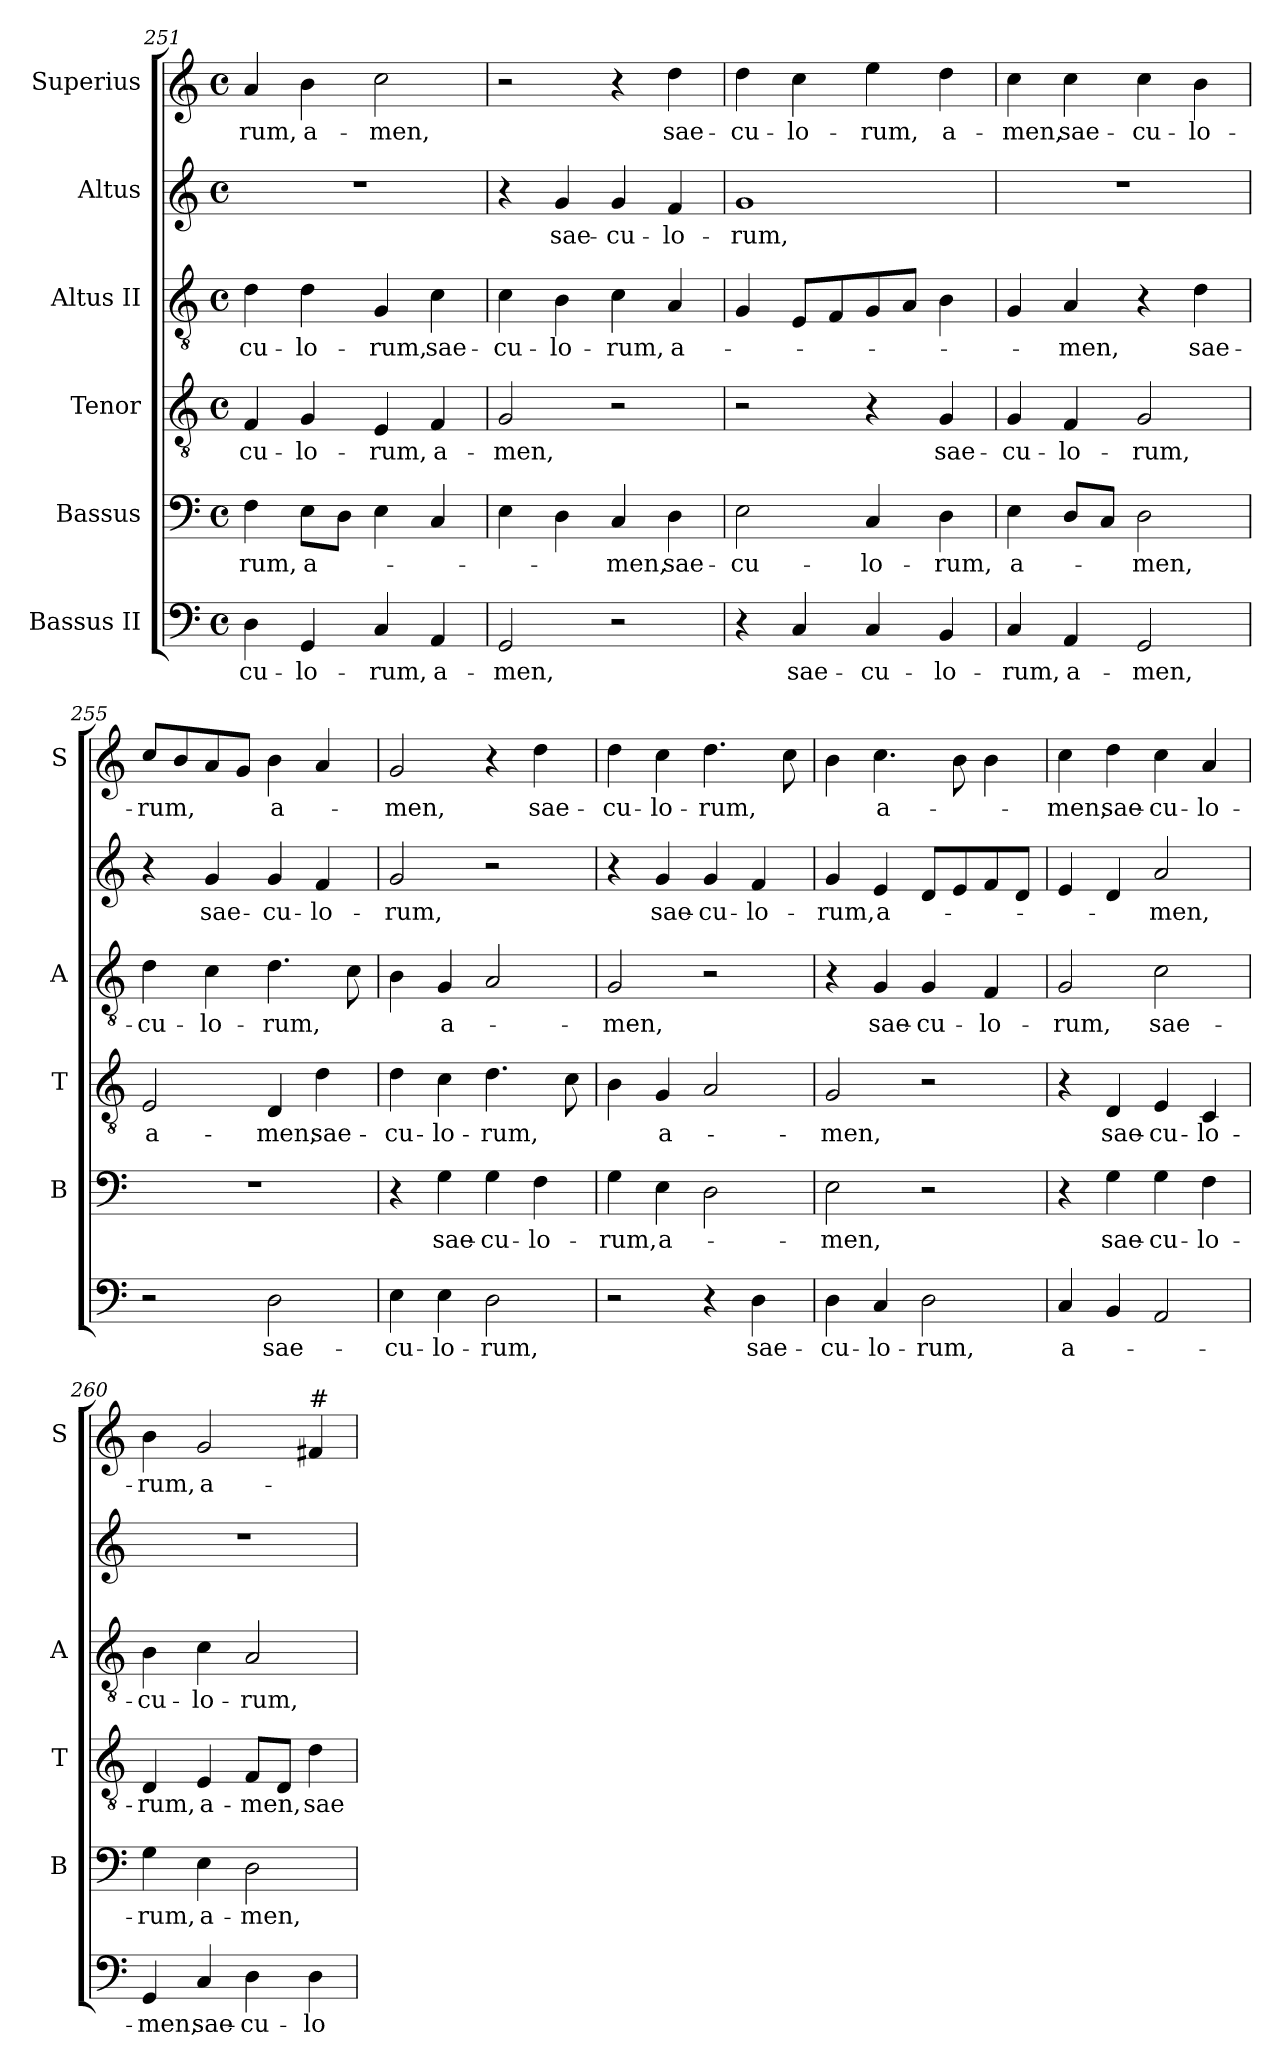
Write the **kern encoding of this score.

**kern	**text	**kern	**text	**kern	**text	**kern	**text	**kern	**text	**kern	**text
*part6	*part6	*part5	*part5	*part4	*part4	*part3	*part3	*part2	*part2	*part1	*part1
*staff6	*staff6	*staff5	*staff5	*staff4	*staff4	*staff3	*staff3	*staff2	*staff2	*staff1	*staff1
*I"Bassus II	*	*I"Bassus	*	*I"Tenor	*	*I"Altus II	*	*I"Altus	*	*I"Superius	*
*	*	*I'B	*	*I'T	*	*I'A	*	*	*	*I'S	*
*clefF4	*	*clefF4	*	*clefGv2	*	*clefGv2	*	*clefG2	*	*clefG2	*
*	*	*	*	*ITrd7c12	*	*	*	*	*	*	*
*k[]	*	*k[]	*	*k[]	*	*k[]	*	*k[]	*	*k[]	*
*C:	*	*C:	*	*C:	*	*C:	*	*C:	*	*C:	*
*M4/4	*	*M4/4	*	*M4/4	*	*M4/4	*	*M4/4	*	*M4/4	*
*met(c)	*	*met(c)	*	*met(c)	*	*met(c)	*	*met(c)	*	*met(c)	*
=251	=251	=251	=251	=251	=251	=251	=251	=251	=251	=251	=251
!	!LO:LY:b	!	!LO:LY:b	!	!LO:LY:b	!	!LO:LY:b	!	!	!	!LO:LY:b
4D\	-cu-	4F\	-rum,	4FF/	-cu-	4d\	-cu-	1r	.	4a/	-rum,
!	!LO:LY:b	!	!LO:LY:b	!	!LO:LY:b	!	!LO:LY:b	!	!	!	!LO:LY:b
4GG/	-lo-	8E\L	a-	4GG/	-lo-	4d\	-lo-	.	.	4b\	a-
.	.	8D\J	.	.	.	.	.	.	.	.	.
!	!LO:LY:b	!	!	!	!LO:LY:b	!	!LO:LY:b	!	!	!	!LO:LY:b
4C/	-rum,	4E\	.	4EE/	-rum,	4G/	-rum,	.	.	2cc\	-men,
!	!LO:LY:b	!	!	!	!LO:LY:b	!	!LO:LY:b	!	!	!	!
4AA/	a-	4C/	.	4FF/	a-	4c\	sae-	.	.	.	.
!!LO:LB:g=z
=252	=252	=252	=252	=252	=252	=252	=252	=252	=252	=252	=252
!	!LO:LY:b	!	!	!	!LO:LY:b	!	!LO:LY:b	!	!	!	!
2GG/	-men,	4E\	.	2GG/	-men,	4c\	-cu-	4r	.	2r	.
!	!	!	!	!	!	!	!LO:LY:b	!	!LO:LY:b	!	!
.	.	4D\	.	.	.	4B\	-lo-	4g/	sae-	.	.
!	!	!	!LO:LY:b	!	!	!	!LO:LY:b	!	!LO:LY:b	!	!
2r	.	4C/	-men,	2r	.	4c\	-rum,	4g/	-cu-	4r	.
!	!	!	!LO:LY:b	!	!	!	!LO:LY:b	!	!LO:LY:b	!	!LO:LY:b
.	.	4D\	sae-	.	.	4A/	a-	4f/	-lo-	4dd\	sae-
=253	=253	=253	=253	=253	=253	=253	=253	=253	=253	=253	=253
!	!	!	!LO:LY:b	!	!	!	!	!	!LO:LY:b	!	!LO:LY:b
4r	.	2E\	-cu-	2r	.	4G/	.	1g	-rum,	4dd\	-cu-
!	!LO:LY:b	!	!	!	!	!	!	!	!	!	!LO:LY:b
4C/	sae-	.	.	.	.	8E/L	.	.	.	4cc\	-lo-
.	.	.	.	.	.	8F/	.	.	.	.	.
!	!LO:LY:b	!	!LO:LY:b	!	!	!	!	!	!	!	!LO:LY:b
4C/	-cu-	4C/	-lo-	4r	.	8G/	.	.	.	4ee\	-rum,
.	.	.	.	.	.	8A/J	.	.	.	.	.
!	!LO:LY:b	!	!LO:LY:b	!	!LO:LY:b	!	!	!	!	!	!LO:LY:b
4BB/	-lo-	4D\	-rum,	4GG/	sae-	4B\	.	.	.	4dd\	a-
=254	=254	=254	=254	=254	=254	=254	=254	=254	=254	=254	=254
!	!LO:LY:b	!	!LO:LY:b	!	!LO:LY:b	!	!	!	!	!	!LO:LY:b
4C/	-rum,	4E\	a-	4GG/	-cu-	4G/	.	1r	.	4cc\	-men,
!	!LO:LY:b	!	!	!	!LO:LY:b	!	!LO:LY:b	!	!	!	!LO:LY:b
4AA/	a-	8D/L	.	4FF/	-lo-	4A/	-men,	.	.	4cc\	sae-
.	.	8C/J	.	.	.	.	.	.	.	.	.
!	!LO:LY:b	!	!LO:LY:b	!	!LO:LY:b	!	!	!	!	!	!LO:LY:b
2GG/	-men,	2D\	-men,	2GG/	-rum,	4r	.	.	.	4cc\	-cu-
!	!	!	!	!	!	!	!LO:LY:b	!	!	!	!LO:LY:b
.	.	.	.	.	.	4d\	sae-	.	.	4b\	-lo-
=255	=255	=255	=255	=255	=255	=255	=255	=255	=255	=255	=255
!	!	!	!	!	!LO:LY:b	!	!LO:LY:b	!	!	!	!LO:LY:b
2r	.	1r	.	2EE/	a-	4d\	-cu-	4r	.	8cc/L	-rum,
.	.	.	.	.	.	.	.	.	.	8b/	.
!	!	!	!	!	!	!	!LO:LY:b	!	!LO:LY:b	!	!
.	.	.	.	.	.	4c\	-lo-	4g/	sae-	8a/	.
.	.	.	.	.	.	.	.	.	.	8g/J	.
!	!LO:LY:b	!	!	!	!LO:LY:b	!	!LO:LY:b	!	!LO:LY:b	!	!LO:LY:b
2D\	sae-	.	.	4DD/	-men,	4.d\	-rum,	4g/	-cu-	4b\	a-
!	!	!	!	!	!LO:LY:b	!	!	!	!LO:LY:b	!	!
.	.	.	.	4D\	sae-	.	.	4f/	-lo-	4a/	.
.	.	.	.	.	.	8c\	.	.	.	.	.
=256	=256	=256	=256	=256	=256	=256	=256	=256	=256	=256	=256
!	!LO:LY:b	!	!	!	!LO:LY:b	!	!	!	!LO:LY:b	!	!LO:LY:b
4E\	-cu-	4r	.	4D\	-cu-	4B\	.	2g/	-rum,	2g/	-men,
!	!LO:LY:b	!	!LO:LY:b	!	!LO:LY:b	!	!LO:LY:b	!	!	!	!
4E\	-lo-	4G\	sae-	4C\	-lo-	4G/	a-	.	.	.	.
!	!LO:LY:b	!	!LO:LY:b	!	!LO:LY:b	!	!	!	!	!	!
2D\	-rum,	4G\	-cu-	4.D\	-rum,	2A/	.	2r	.	4r	.
!	!	!	!LO:LY:b	!	!	!	!	!	!	!	!LO:LY:b
.	.	4F\	-lo-	.	.	.	.	.	.	4dd\	sae-
.	.	.	.	8C\	.	.	.	.	.	.	.
!!LO:PB:g=z
=257	=257	=257	=257	=257	=257	=257	=257	=257	=257	=257	=257
!	!	!	!LO:LY:b	!	!	!	!LO:LY:b	!	!	!	!LO:LY:b
2r	.	4G\	-rum,	4BB\	.	2G/	-men,	4r	.	4dd\	-cu-
!	!	!	!LO:LY:b	!	!LO:LY:b	!	!	!	!LO:LY:b	!	!LO:LY:b
.	.	4E\	a-	4GG/	a-	.	.	4g/	sae-	4cc\	-lo-
!	!	!	!	!	!	!	!	!	!LO:LY:b	!	!LO:LY:b
4r	.	2D\	.	2AA/	.	2r	.	4g/	-cu-	4.dd\	-rum,
!	!LO:LY:b	!	!	!	!	!	!	!	!LO:LY:b	!	!
4D\	sae-	.	.	.	.	.	.	4f/	-lo-	.	.
.	.	.	.	.	.	.	.	.	.	8cc\	.
=258	=258	=258	=258	=258	=258	=258	=258	=258	=258	=258	=258
!	!LO:LY:b	!	!LO:LY:b	!	!LO:LY:b	!	!	!	!LO:LY:b	!	!
4D\	-cu-	2E\	-men,	2GG/	-men,	4r	.	4g/	-rum,	4b\	.
!	!LO:LY:b	!	!	!	!	!	!LO:LY:b	!	!LO:LY:b	!	!LO:LY:b
4C/	-lo-	.	.	.	.	4G/	sae-	4e/	a-	4.cc\	a-
!	!LO:LY:b	!	!	!	!	!	!LO:LY:b	!	!	!	!
2D\	-rum,	2r	.	2r	.	4G/	-cu-	8d/L	.	.	.
.	.	.	.	.	.	.	.	8e/	.	8b\	.
!	!	!	!	!	!	!	!LO:LY:b	!	!	!	!
.	.	.	.	.	.	4F/	-lo-	8f/	.	4b\	.
.	.	.	.	.	.	.	.	8d/J	.	.	.
=259	=259	=259	=259	=259	=259	=259	=259	=259	=259	=259	=259
!	!LO:LY:b	!	!	!	!	!	!LO:LY:b	!	!	!	!LO:LY:b
4C/	a-	4r	.	4r	.	2G/	-rum,	4e/	.	4cc\	-men,
!	!	!	!LO:LY:b	!	!LO:LY:b	!	!	!	!	!	!LO:LY:b
4BB/	.	4G\	sae-	4DD/	sae-	.	.	4d/	.	4dd\	sae-
!	!	!	!LO:LY:b	!	!LO:LY:b	!	!LO:LY:b	!	!LO:LY:b	!	!LO:LY:b
2AA/	.	4G\	-cu-	4EE/	-cu-	2c\	sae-	2a/	-men,	4cc\	-cu-
!	!	!	!LO:LY:b	!	!LO:LY:b	!	!	!	!	!	!LO:LY:b
.	.	4F\	-lo-	4CC/	-lo-	.	.	.	.	4a/	-lo-
=260	=260	=260	=260	=260	=260	=260	=260	=260	=260	=260	=260
!	!LO:LY:b	!	!LO:LY:b	!	!LO:LY:b	!	!LO:LY:b	!	!	!	!LO:LY:b
4GG/	-men,	4G\	-rum,	4DD/	-rum,	4B\	-cu-	1r	.	4b\	-rum,
!	!LO:LY:b	!	!LO:LY:b	!	!LO:LY:b	!	!LO:LY:b	!	!	!	!LO:LY:b
4C/	sae-	4E\	a-	4EE/	a-	4c\	-lo-	.	.	2g/	a-
!	!LO:LY:b	!	!LO:LY:b	!	!LO:LY:b	!	!LO:LY:b	!	!	!	!
4D\	-cu-	2D\	-men,	8FF/L	-men,	2A/	-rum,	.	.	.	.
.	.	.	.	8DD/J	.	.	.	.	.	.	.
!	!	!	!	!	!	!	!	!	!	!LO:TX:a:t=#	!
!	!LO:LY:b	!	!	!	!LO:LY:b	!	!	!	!	!	!
4D\	-lo-	.	.	4D\	sae-	.	.	.	.	4f#/	.
=	=	=	=	=	=	=	=	=	=	=	=
*-	*-	*-	*-	*-	*-	*-	*-	*-	*-	*-	*-
